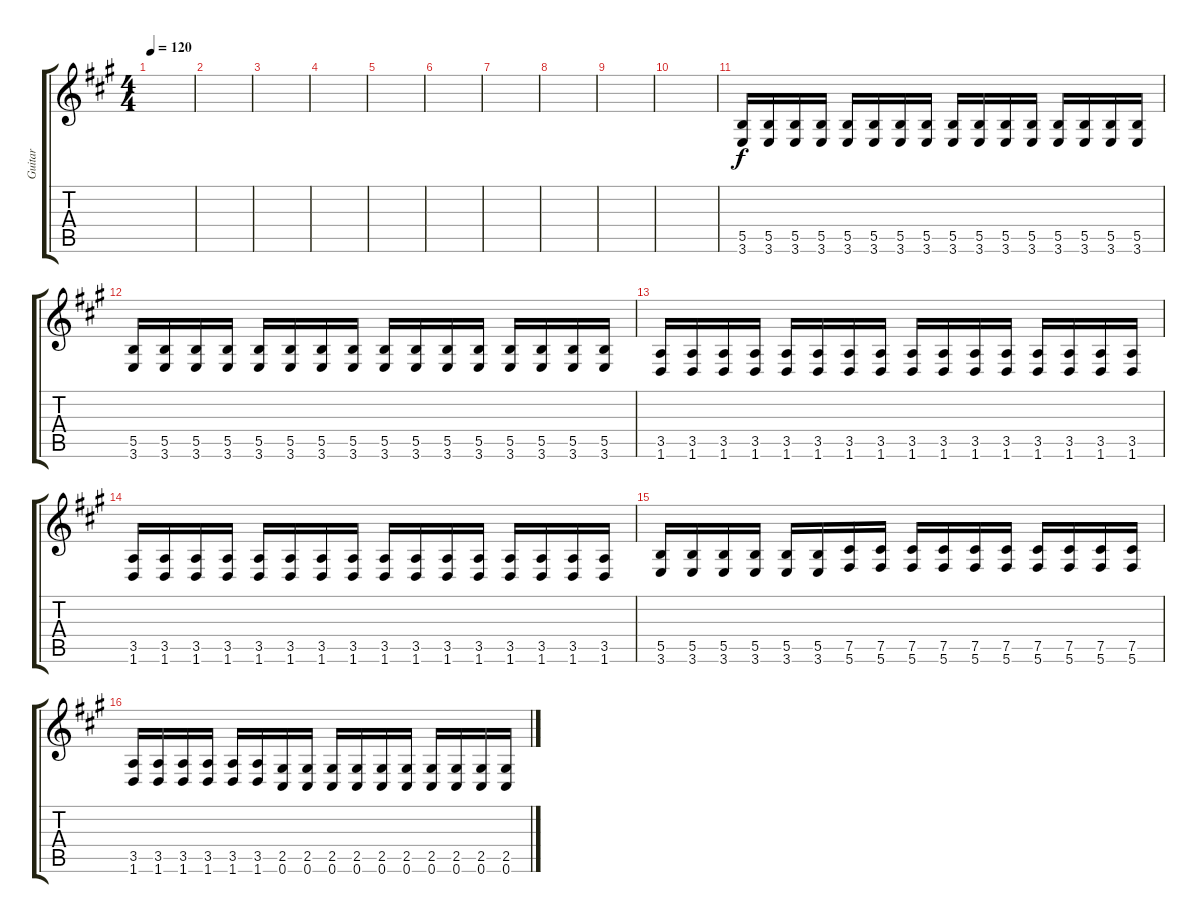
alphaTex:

\track ("Guitar" "Guitar") {instrument distortionguitar}
\staff {score tabs}
\tuning (Db4 Ab3 E3 B2 Gb2 Db2) {hide}
\ts (4 4)
\tempo 120
\clef g2
\ks a
|
|
|
|
|
|
|
|
|
|
(5.5 3.6).16 (5.5 3.6).16 (5.5 3.6).16 (5.5 3.6).16 (5.5 3.6).16 (5.5 3.6).16 (5.5 3.6).16 (5.5 3.6).16 (5.5 3.6).16 (5.5 3.6).16 (5.5 3.6).16 (5.5 3.6).16 (5.5 3.6).16 (5.5 3.6).16 (5.5 3.6).16 (5.5 3.6).16 |
(5.5 3.6).16 (5.5 3.6).16 (5.5 3.6).16 (5.5 3.6).16 (5.5 3.6).16 (5.5 3.6).16 (5.5 3.6).16 (5.5 3.6).16 (5.5 3.6).16 (5.5 3.6).16 (5.5 3.6).16 (5.5 3.6).16 (5.5 3.6).16 (5.5 3.6).16 (5.5 3.6).16 (5.5 3.6).16 |
(3.5 1.6).16 (3.5 1.6).16 (3.5 1.6).16 (3.5 1.6).16 (3.5 1.6).16 (3.5 1.6).16 (3.5 1.6).16 (3.5 1.6).16 (3.5 1.6).16 (3.5 1.6).16 (3.5 1.6).16 (3.5 1.6).16 (3.5 1.6).16 (3.5 1.6).16 (3.5 1.6).16 (3.5 1.6).16 |
(3.5 1.6).16 (3.5 1.6).16 (3.5 1.6).16 (3.5 1.6).16 (3.5 1.6).16 (3.5 1.6).16 (3.5 1.6).16 (3.5 1.6).16 (3.5 1.6).16 (3.5 1.6).16 (3.5 1.6).16 (3.5 1.6).16 (3.5 1.6).16 (3.5 1.6).16 (3.5 1.6).16 (3.5 1.6).16 |
(5.5 3.6).16 (5.5 3.6).16 (5.5 3.6).16 (5.5 3.6).16 (5.5 3.6).16 (5.5 3.6).16 (7.5 5.6).16 (7.5 5.6).16 (7.5 5.6).16 (7.5 5.6).16 (7.5 5.6).16 (7.5 5.6).16 (7.5 5.6).16 (7.5 5.6).16 (7.5 5.6).16 (7.5 5.6).16 |
(3.5 1.6).16 (3.5 1.6).16 (3.5 1.6).16 (3.5 1.6).16 (3.5 1.6).16 (3.5 1.6).16 (2.5 0.6).16 (2.5 0.6).16 (2.5 0.6).16 (2.5 0.6).16 (2.5 0.6).16 (2.5 0.6).16 (2.5 0.6).16 (2.5 0.6).16 (2.5 0.6).16 (2.5 0.6).16
